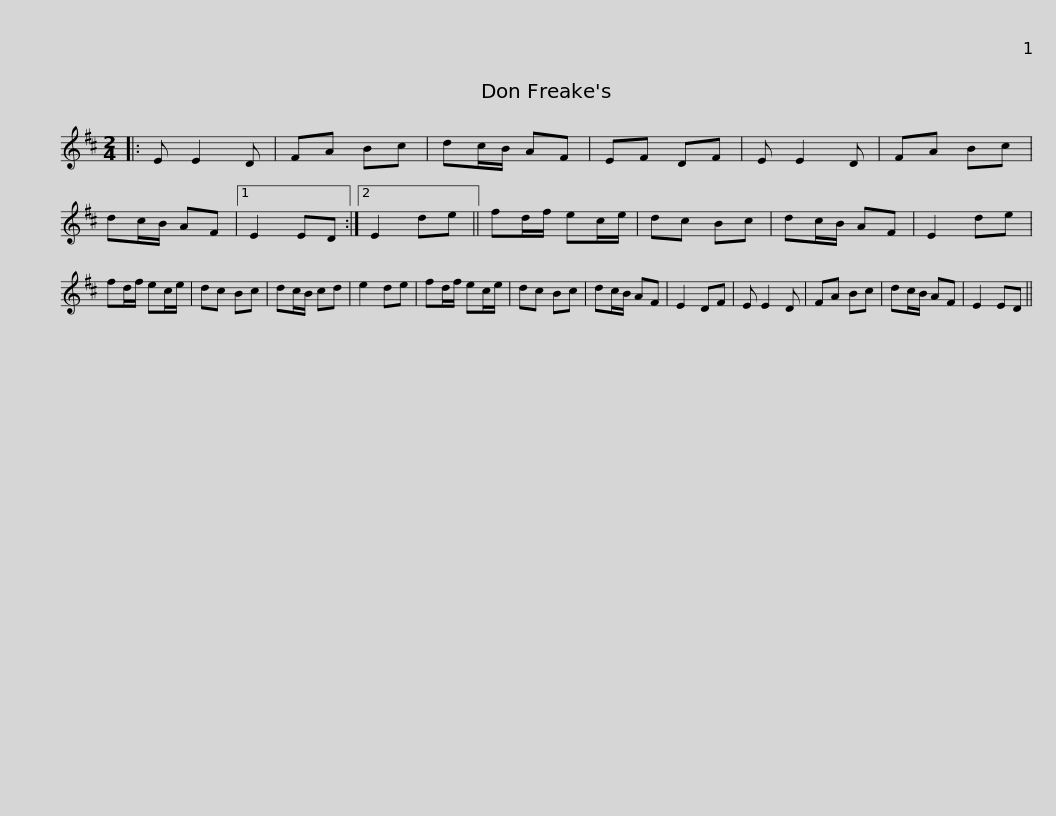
X:1
L:1/8
M:2/4
I:linebreak $
K:D
V:1 treble
V:1
|: E E2 D | FA Bc | dc/B/ AF | EF DF | E E2 D | %5
 FA Bc | dc/B/ AF |1 E2 ED :|2 E2 de ||$ fd/f/ ec/e/ | %10
 dc Bc | dc/B/ AF | E2 de | fd/f/ ec/e/ | dc Bc | %15
 dc/B/ cd | e2 de | fd/f/ ec/e/ | dc Bc |$ dc/B/ AF | %20
 E2 DF | E E2 D | FA Bc | dc/B/ AF | E2 ED || %25
